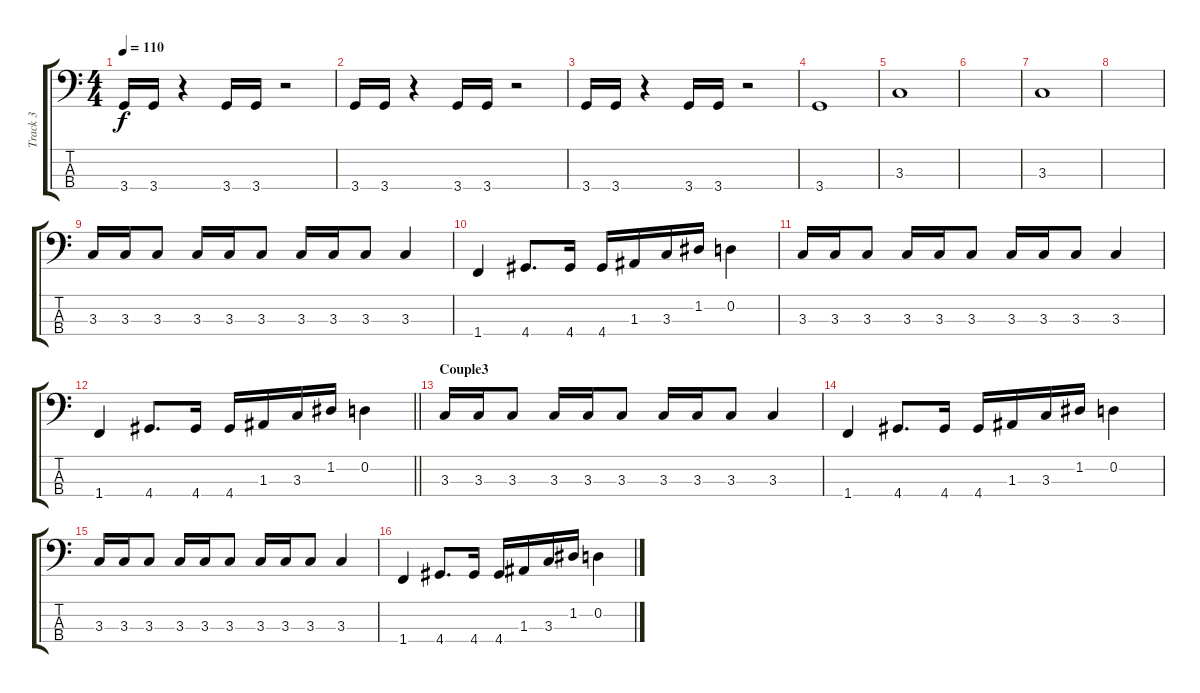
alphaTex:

\track ("Track 3" "Track 3") {instrument electricbassfinger}
\staff {score tabs}
\tuning (G2 D2 A1 E1) {hide}
\ts (4 4)
\tempo 110
\clef f4
\ks c
3.4.16{dy f} 3.4.16 r.4 3.4.16 3.4.16 r.2 |
3.4.16 3.4.16 r.4 3.4.16 3.4.16 r.2 |
3.4.16 3.4.16 r.4 3.4.16 3.4.16 r.2 |
3.4.1 |
3.3.1 |
|
3.3.1 |
|
3.3.16 3.3.16 3.3.8 3.3.16 3.3.16 3.3.8 3.3.16 3.3.16 3.3.8 3.3.4 |
1.4.4 4.4.8{d} 4.4.16 4.4.16 1.3.16 3.3.16 1.2.16 0.2.4 |
3.3.16 3.3.16 3.3.8 3.3.16 3.3.16 3.3.8 3.3.16 3.3.16 3.3.8 3.3.4 |
\barLineRight lightlight
1.4.4 4.4.8{d} 4.4.16 4.4.16 1.3.16 3.3.16 1.2.16 0.2.4 |
\section ("" "Couple3")
3.3.16 3.3.16 3.3.8 3.3.16 3.3.16 3.3.8 3.3.16 3.3.16 3.3.8 3.3.4 |
1.4.4 4.4.8{d} 4.4.16 4.4.16 1.3.16 3.3.16 1.2.16 0.2.4 |
3.3.16 3.3.16 3.3.8 3.3.16 3.3.16 3.3.8 3.3.16 3.3.16 3.3.8 3.3.4 |
1.4.4 4.4.8{d} 4.4.16 4.4.16 1.3.16 3.3.16 1.2.16 0.2.4
